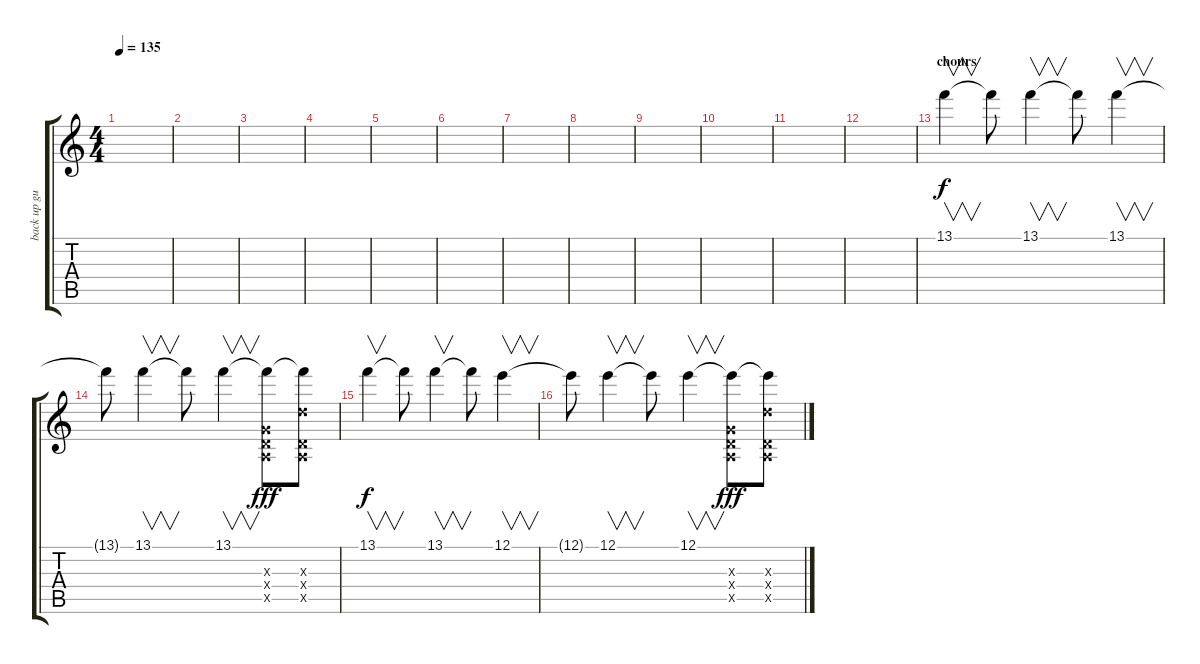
\track ("back up guitar 2" "back up gu") {instrument distortionguitar}
\staff {score tabs}
\tuning (E4 B3 G3 D3 A2 E2) {hide}
\ts (4 4)
\tempo 135
\clef g2
\ks c
|
|
|
|
|
|
|
|
|
|
|
|
\section ("" "chours")
13.1.4{v} 13.1{t}.8 13.1.4{v} 13.1{t}.8 13.1.4{v} |
13.1{t}.8 13.1.4{v} 13.1{t}.8 13.1.4{v} (13.1{t} 0.3{x} 0.4{x} 0.5{x}).8{dy fff} (13.1{t} 7.3{x} 0.4{x} 0.5{x}).8 |
13.1.4{v dy f} 13.1{t}.8 13.1.4{v} 13.1{t}.8 12.1.4{v} |
12.1{t}.8 12.1.4{v} 12.1{t}.8 12.1.4{v} (12.1{t} 0.3{x} 0.4{x} 0.5{x}).8{dy fff} (12.1{t} 7.3{x} 0.4{x} 0.5{x}).8
